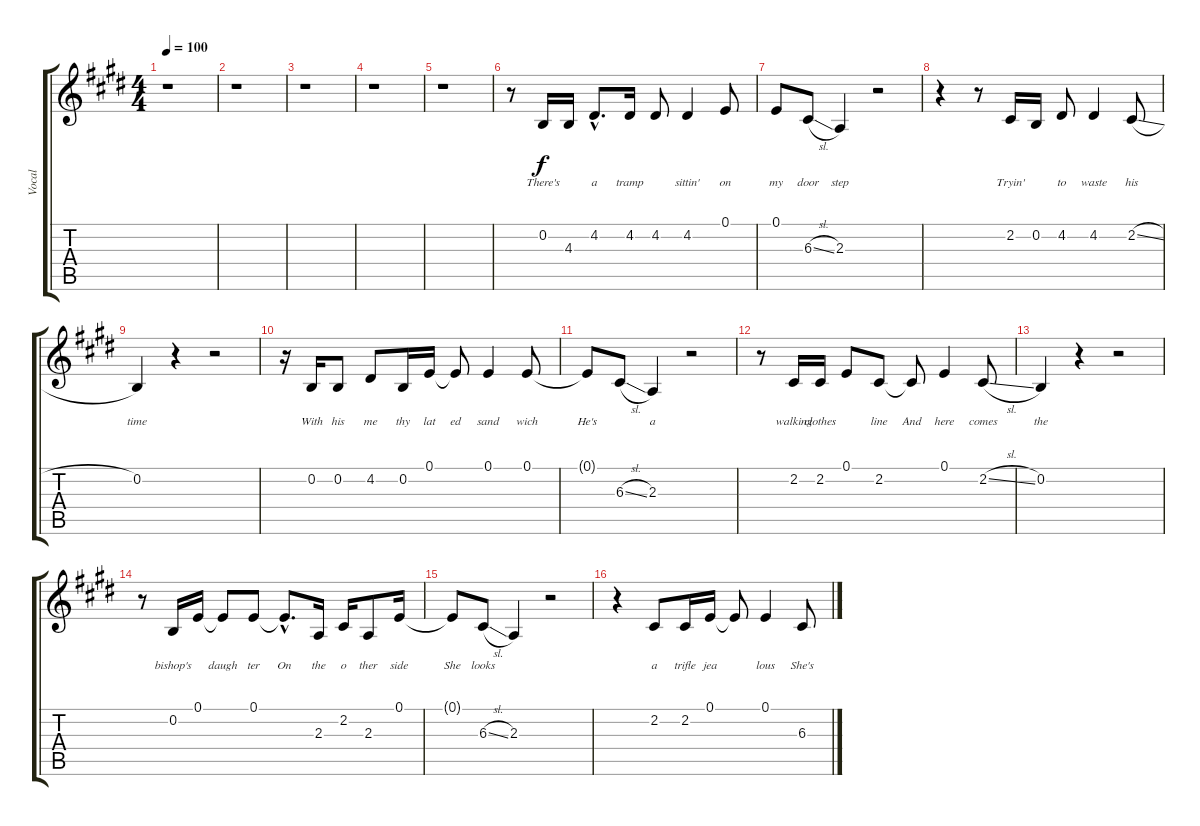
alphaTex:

\track ("Vocal" "Vocal") {instrument lead6voice}
\staff {score tabs}
\tuning (E4 B3 G3 D3 A2 E2) {hide}
\ts (4 4)
\tempo 100
\clef g2
\ks e
r.1{dy f instrument lead6voice} |
r.1 |
r.1 |
r.1 |
r.1 |
r.8 0.2.16{lyrics (0 "There's") lyrics (1 "") lyrics (2 "") lyrics (3 "") lyrics (4 "")} 4.3.16{lyrics (0 "") lyrics (1 "") lyrics (2 "") lyrics (3 "") lyrics (4 "")} 4.2{hac}.8{d lyrics (0 "a") lyrics (1 "") lyrics (2 "") lyrics (3 "") lyrics (4 "")} 4.2.16{lyrics (0 "tramp") lyrics (1 "") lyrics (2 "") lyrics (3 "") lyrics (4 "")} 4.2.8{lyrics (0 "") lyrics (1 "") lyrics (2 "") lyrics (3 "") lyrics (4 "")} 4.2.4{lyrics (0 "sittin'") lyrics (1 "") lyrics (2 "") lyrics (3 "") lyrics (4 "")} 0.1.8{lyrics (0 "on") lyrics (1 "") lyrics (2 "") lyrics (3 "") lyrics (4 "")} |
0.1.8{lyrics (0 "my") lyrics (1 "") lyrics (2 "") lyrics (3 "") lyrics (4 "")} 6.3{sl}.8{lyrics (0 "door") lyrics (1 "") lyrics (2 "") lyrics (3 "") lyrics (4 "")} 2.3.4{lyrics (0 "step") lyrics (1 "") lyrics (2 "") lyrics (3 "") lyrics (4 "")} r.2 |
r.4 r.8 2.2.16{lyrics (0 "Tryin'") lyrics (1 "") lyrics (2 "") lyrics (3 "") lyrics (4 "")} 0.2.16{lyrics (0 "") lyrics (1 "") lyrics (2 "") lyrics (3 "") lyrics (4 "")} 4.2.8{lyrics (0 "to") lyrics (1 "") lyrics (2 "") lyrics (3 "") lyrics (4 "")} 4.2.4{lyrics (0 "waste") lyrics (1 "") lyrics (2 "") lyrics (3 "") lyrics (4 "")} 2.2{sl}.8{lyrics (0 "his") lyrics (1 "") lyrics (2 "") lyrics (3 "") lyrics (4 "")} |
0.2.4{lyrics (0 "time") lyrics (1 "") lyrics (2 "") lyrics (3 "") lyrics (4 "")} r.4 r.2 |
r.16 0.2.16{lyrics (0 "With") lyrics (1 "") lyrics (2 "") lyrics (3 "") lyrics (4 "")} 0.2.8{lyrics (0 "his") lyrics (1 "") lyrics (2 "") lyrics (3 "") lyrics (4 "")} 4.2.8{lyrics (0 "me") lyrics (1 "") lyrics (2 "") lyrics (3 "") lyrics (4 "")} 0.2.16{lyrics (0 "thy") lyrics (1 "") lyrics (2 "") lyrics (3 "") lyrics (4 "")} 0.1.16{lyrics (0 "lat") lyrics (1 "") lyrics (2 "") lyrics (3 "") lyrics (4 "")} 0.1{t}.8{lyrics (0 "ed") lyrics (1 "") lyrics (2 "") lyrics (3 "") lyrics (4 "")} 0.1.4{lyrics (0 "sand") lyrics (1 "") lyrics (2 "") lyrics (3 "") lyrics (4 "")} 0.1.8{lyrics (0 "wich") lyrics (1 "") lyrics (2 "") lyrics (3 "") lyrics (4 "")} |
0.1{t}.8{lyrics (0 "He's") lyrics (1 "") lyrics (2 "") lyrics (3 "") lyrics (4 "")} 6.3{sl}.8{lyrics (0 "") lyrics (1 "") lyrics (2 "") lyrics (3 "") lyrics (4 "")} 2.3.4{lyrics (0 "a") lyrics (1 "") lyrics (2 "") lyrics (3 "") lyrics (4 "")} r.2 |
r.8 2.2.16{lyrics (0 "walking") lyrics (1 "") lyrics (2 "") lyrics (3 "") lyrics (4 "")} 2.2.16{lyrics (0 "clothes") lyrics (1 "") lyrics (2 "") lyrics (3 "") lyrics (4 "")} 0.1.8{lyrics (0 "") lyrics (1 "") lyrics (2 "") lyrics (3 "") lyrics (4 "")} 2.2.8{lyrics (0 "line") lyrics (1 "") lyrics (2 "") lyrics (3 "") lyrics (4 "")} 2.2{t}.8{lyrics (0 "And") lyrics (1 "") lyrics (2 "") lyrics (3 "") lyrics (4 "")} 0.1.4{lyrics (0 "here") lyrics (1 "") lyrics (2 "") lyrics (3 "") lyrics (4 "")} 2.2{sl}.8{lyrics (0 "comes") lyrics (1 "") lyrics (2 "") lyrics (3 "") lyrics (4 "")} |
0.2.4{lyrics (0 "the") lyrics (1 "") lyrics (2 "") lyrics (3 "") lyrics (4 "")} r.4 r.2 |
r.8 0.2.16{lyrics (0 "bishop's") lyrics (1 "") lyrics (2 "") lyrics (3 "") lyrics (4 "")} 0.1.16{lyrics (0 "") lyrics (1 "") lyrics (2 "") lyrics (3 "") lyrics (4 "")} 0.1{t}.8{lyrics (0 "daugh") lyrics (1 "") lyrics (2 "") lyrics (3 "") lyrics (4 "")} 0.1.8{lyrics (0 "ter") lyrics (1 "") lyrics (2 "") lyrics (3 "") lyrics (4 "")} 0.1{hac t}.8{d lyrics (0 "On") lyrics (1 "") lyrics (2 "") lyrics (3 "") lyrics (4 "")} 2.3.16{lyrics (0 "the") lyrics (1 "") lyrics (2 "") lyrics (3 "") lyrics (4 "")} 2.2.16{lyrics (0 "o") lyrics (1 "") lyrics (2 "") lyrics (3 "") lyrics (4 "")} 2.3.8{lyrics (0 "ther") lyrics (1 "") lyrics (2 "") lyrics (3 "") lyrics (4 "")} 0.1.16{lyrics (0 "side") lyrics (1 "") lyrics (2 "") lyrics (3 "") lyrics (4 "")} |
0.1{t}.8{lyrics (0 "She") lyrics (1 "") lyrics (2 "") lyrics (3 "") lyrics (4 "")} 6.3{sl}.8{lyrics (0 "looks") lyrics (1 "") lyrics (2 "") lyrics (3 "") lyrics (4 "")} 2.3.4{lyrics (0 "") lyrics (1 "") lyrics (2 "") lyrics (3 "") lyrics (4 "")} r.2 |
r.4 2.2.8{lyrics (0 "a") lyrics (1 "") lyrics (2 "") lyrics (3 "") lyrics (4 "")} 2.2.16{lyrics (0 "trifle") lyrics (1 "") lyrics (2 "") lyrics (3 "") lyrics (4 "")} 0.1.16{lyrics (0 "jea") lyrics (1 "") lyrics (2 "") lyrics (3 "") lyrics (4 "")} 0.1{t}.8{lyrics (0 "") lyrics (1 "") lyrics (2 "") lyrics (3 "") lyrics (4 "")} 0.1.4{lyrics (0 "lous") lyrics (1 "") lyrics (2 "") lyrics (3 "") lyrics (4 "")} 6.3{sl}.8{lyrics (0 "She's") lyrics (1 "") lyrics (2 "") lyrics (3 "") lyrics (4 "")}
